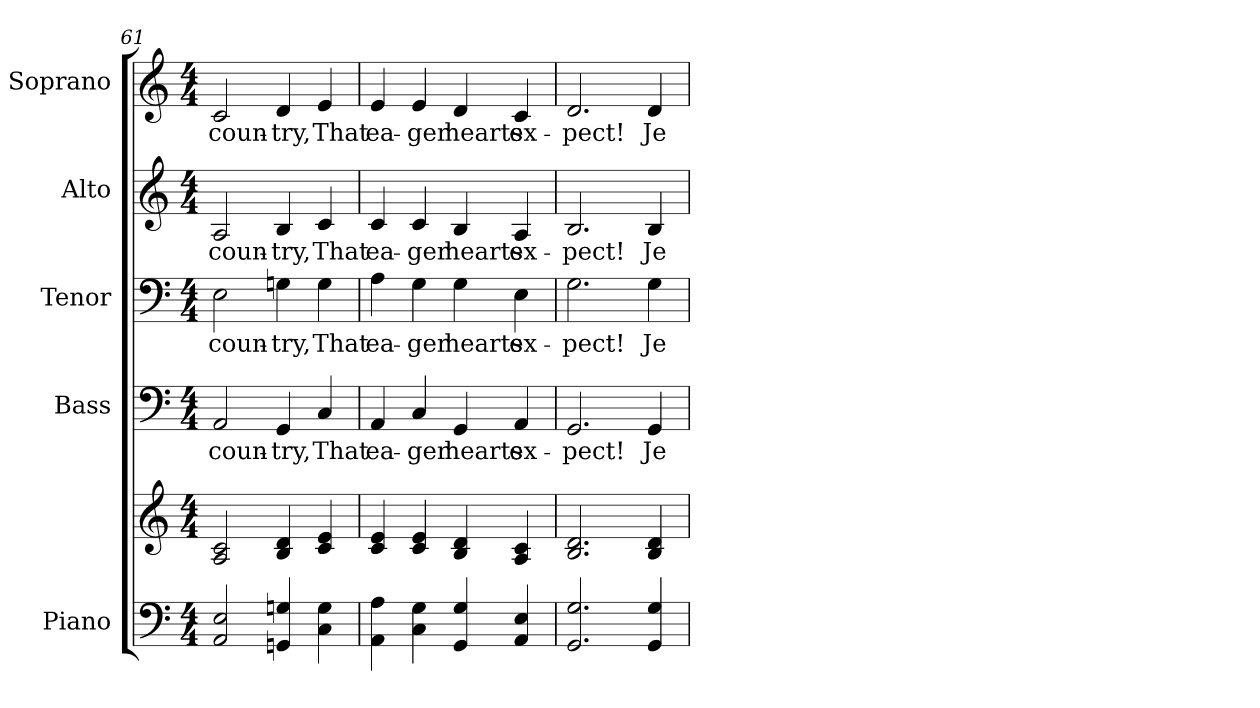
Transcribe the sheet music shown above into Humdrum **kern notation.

**kern	**kern	**kern	**text	**kern	**text	**kern	**text	**kern	**text
*part5	*part5	*part4	*part4	*part3	*part3	*part2	*part2	*part1	*part1
*staff6	*staff5	*staff4	*staff4	*staff3	*staff3	*staff2	*staff2	*staff1	*staff1
*I"Piano	*	*I"Bass	*	*I"Tenor	*	*I"Alto	*	*I"Soprano	*
*I'Pno.	*	*I'B.	*	*I'T.	*	*I'A.	*	*I'S.	*
*clefF4	*clefG2	*clefF4	*	*clefF4	*	*clefG2	*	*clefG2	*
*k[]	*k[]	*k[]	*	*k[]	*	*k[]	*	*k[]	*
*C:	*C:	*C:	*	*C:	*	*C:	*	*C:	*
*M4/4	*M4/4	*M4/4	*	*M4/4	*	*M4/4	*	*M4/4	*
=61	=61	=61	=61	=61	=61	=61	=61	=61	=61
!	!	!	!LO:LY:b:color=#000000	!	!	!	!	!	!
!	!	!	!	!	!LO:LY:b:color=#000000	!	!	!	!
!	!	!	!	!	!	!	!LO:LY:b:color=#000000	!	!
!	!	!	!	!	!	!	!	!	!LO:LY:b:color=#000000
2AAi/ 2Ei	2Ai/ 2ci	2AAi/	coun-	2Ei\	coun-	2Ai/	coun-	2ci/	coun-
!	!	!	!LO:LY:b:color=#000000	!	!	!	!	!	!
!	!	!	!	!	!LO:LY:b:color=#000000	!	!	!	!
!	!	!	!	!	!	!	!LO:LY:b:color=#000000	!	!
!	!	!	!	!	!	!	!	!	!LO:LY:b:color=#000000
4GGni/ 4Gni	4Bi/ 4di	4GGi/	-try,	4Gni\	-try,	4Bi/	-try,	4di/	-try,
!	!	!	!LO:LY:b:color=#000000	!	!	!	!	!	!
!	!	!	!	!	!LO:LY:b:color=#000000	!	!	!	!
!	!	!	!	!	!	!	!LO:LY:b:color=#000000	!	!
!	!	!	!	!	!	!	!	!	!LO:LY:b:color=#000000
4Ci\ 4Gi	4ci/ 4ei	4Ci/	That	4Gi\	That	4ci/	That	4ei/	That
!!LO:PB:g=z
=62	=62	=62	=62	=62	=62	=62	=62	=62	=62
!	!	!	!LO:LY:b:color=#000000	!	!	!	!	!	!
!	!	!	!	!	!LO:LY:b:color=#000000	!	!	!	!
!	!	!	!	!	!	!	!LO:LY:b:color=#000000	!	!
!	!	!	!	!	!	!	!	!	!LO:LY:b:color=#000000
4AAi\ 4Ai	4ci/ 4ei	4AAi/	ea-	4Ai\	ea-	4ci/	ea-	4ei/	ea-
!	!	!	!LO:LY:b:color=#000000	!	!	!	!	!	!
!	!	!	!	!	!LO:LY:b:color=#000000	!	!	!	!
!	!	!	!	!	!	!	!LO:LY:b:color=#000000	!	!
!	!	!	!	!	!	!	!	!	!LO:LY:b:color=#000000
4Ci\ 4Gi	4ci/ 4ei	4Ci/	-ger	4Gi\	-ger	4ci/	-ger	4ei/	-ger
!	!	!	!LO:LY:b:color=#000000	!	!	!	!	!	!
!	!	!	!	!	!LO:LY:b:color=#000000	!	!	!	!
!	!	!	!	!	!	!	!LO:LY:b:color=#000000	!	!
!	!	!	!	!	!	!	!	!	!LO:LY:b:color=#000000
4GGi/ 4Gi	4Bi/ 4di	4GGi/	hearts	4Gi\	hearts	4Bi/	hearts	4di/	hearts
!	!	!	!LO:LY:b:color=#000000	!	!	!	!	!	!
!	!	!	!	!	!LO:LY:b:color=#000000	!	!	!	!
!	!	!	!	!	!	!	!LO:LY:b:color=#000000	!	!
!	!	!	!	!	!	!	!	!	!LO:LY:b:color=#000000
4AAi/ 4Ei	4Ai/ 4ci	4AAi/	ex-	4Ei\	ex-	4Ai/	ex-	4ci/	ex-
=63	=63	=63	=63	=63	=63	=63	=63	=63	=63
!	!	!	!LO:LY:b:color=#000000	!	!	!	!	!	!
!	!	!	!	!	!LO:LY:b:color=#000000	!	!	!	!
!	!	!	!	!	!	!	!LO:LY:b:color=#000000	!	!
!	!	!	!	!	!	!	!	!	!LO:LY:b:color=#000000
2.GGi/ 2.Gi	2.Bi/ 2.di	2.GGi/	-pect!	2.Gi\	-pect!	2.Bi/	-pect!	2.di/	-pect!
!	!	!	!LO:LY:b:color=#000000	!	!	!	!	!	!
!	!	!	!	!	!LO:LY:b:color=#000000	!	!	!	!
!	!	!	!	!	!	!	!LO:LY:b:color=#000000	!	!
!	!	!	!	!	!	!	!	!	!LO:LY:b:color=#000000
4GGi/ 4Gi	4Bi/ 4di	4GGi/	Je-	4Gi\	Je-	4Bi/	Je-	4di/	Je-
=	=	=	=	=	=	=	=	=	=
*-	*-	*-	*-	*-	*-	*-	*-	*-	*-
